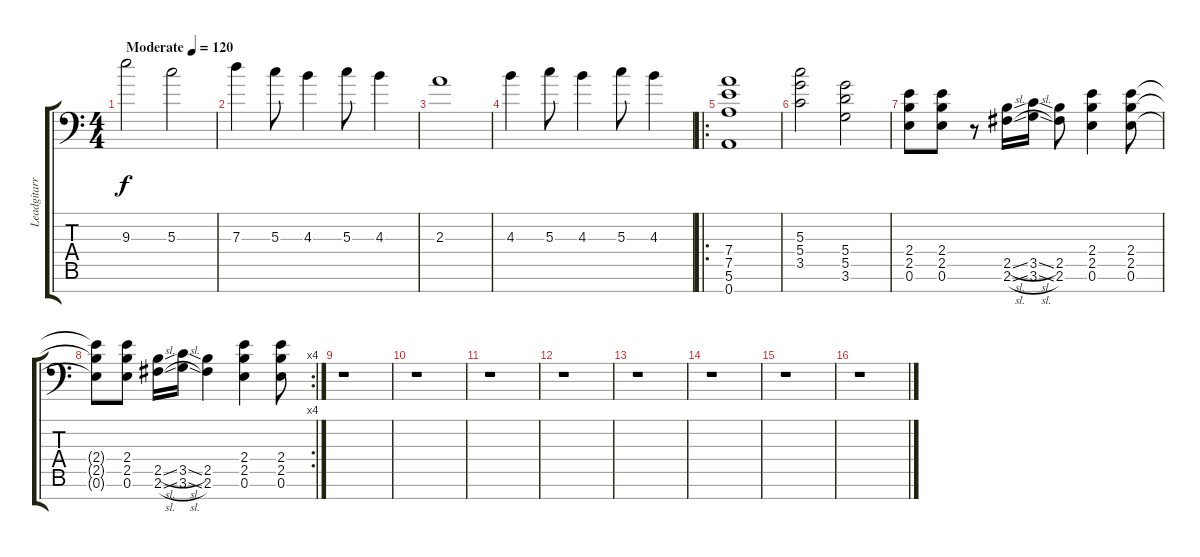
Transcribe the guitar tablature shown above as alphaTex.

\track ("Leadgitarre" "Leadgitarr") {instrument overdrivenguitar}
\staff {score tabs}
\tuning (E4 B3 G3 D3 A2 E2 A1) {hide}
\ts (4 4)
\tempo (120 "Moderate")
\clef f4
\ks c
9.3.2{dy f instrument overdrivenguitar} 5.3.2 |
\ks c
7.3.4 5.3.8 4.3.4 5.3.8 4.3.4 |
2.3.1 |
4.3.4 5.3.8 4.3.4 5.3.8 4.3.4 |
\ro
(7.4 7.5 5.6 0.7).1 |
(5.3 5.4 3.5).2 (5.4 5.5 3.6).2 |
(2.4 2.5 0.6).8 (2.4 2.5 0.6).8 r.8 (2.5{sl} 2.6{sl}).16 (3.5{sl} 3.6{sl}).16 (2.5 2.6).8 (2.4 2.5 0.6).4 (2.4 2.5 0.6).8 |
\rc 4
(2.4{t} 2.5{t} 0.6{t}).8 (2.4 2.5 0.6).8 (2.5{sl} 2.6{sl}).16 (3.5{sl} 3.6{sl}).16 (2.5 2.6).4 (2.4 2.5 0.6).4 (2.4 2.5 0.6).8 |
r.1 |
r.1 |
r.1 |
r.1 |
r.1 |
r.1 |
r.1 |
r.1
